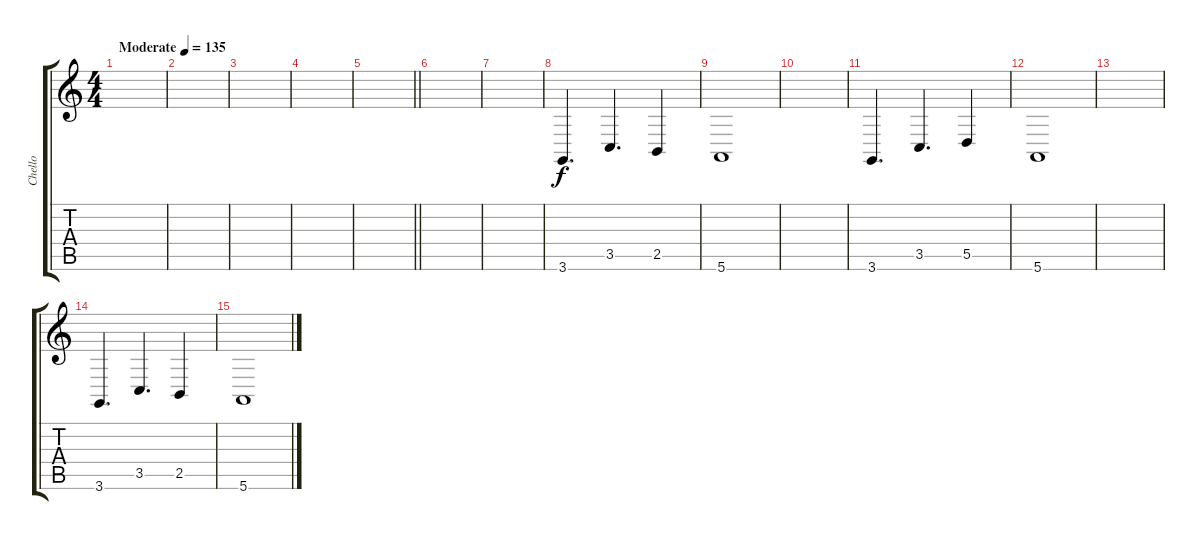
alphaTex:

\track ("Chello" "Chello") {instrument cello}
\staff {score tabs}
\tuning (E4 B3 G3 D3 A2 E2) {hide}
\ts (4 4)
\tempo (135 "Moderate")
\clef g2
\ks c
|
|
|
|
\barLineRight lightlight
|
|
|
3.6.4{d} 3.5.4{d} 2.5.4 |
5.6.1 |
|
3.6.4{d} 3.5.4{d} 5.5.4 |
5.6.1 |
|
3.6.4{d} 3.5.4{d} 2.5.4 |
5.6.1
